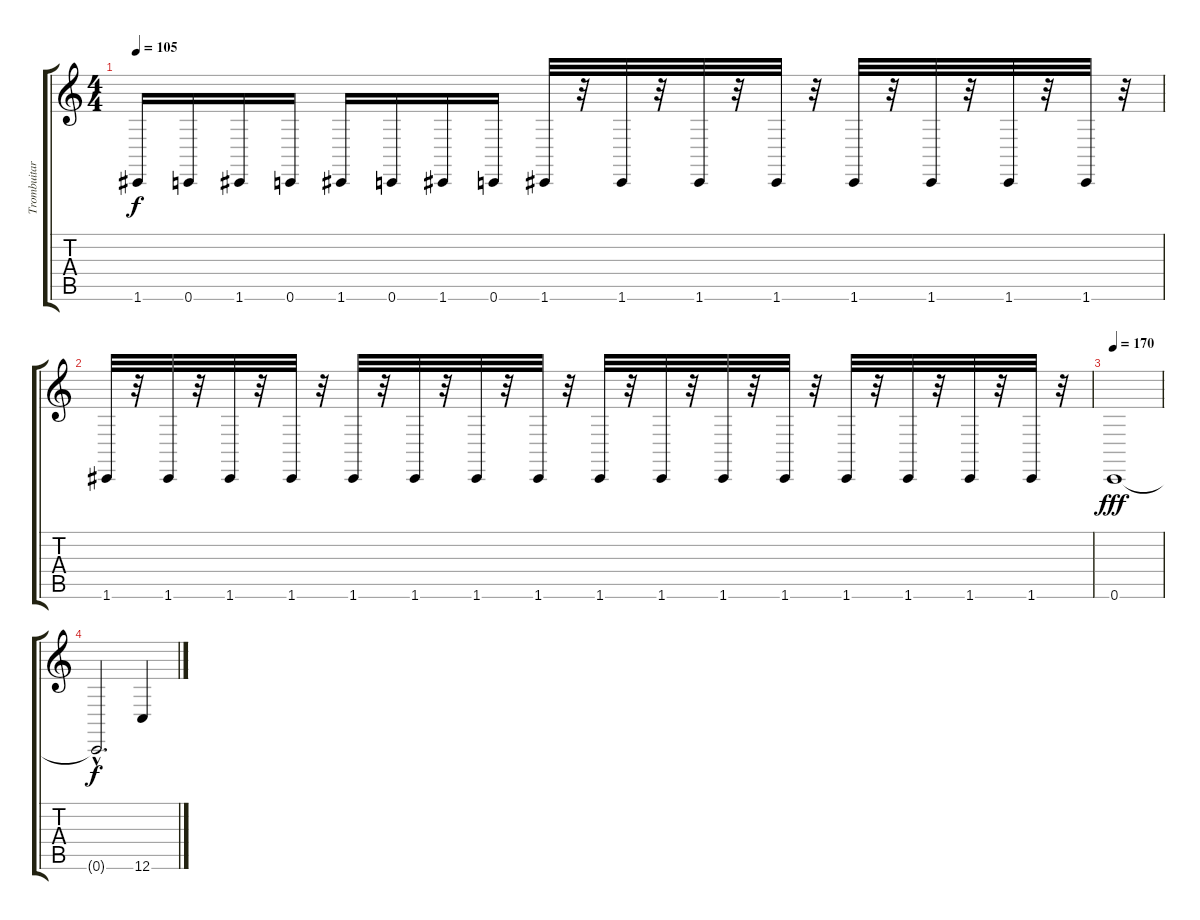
\track ("Trombuitar" "Trombuitar") {instrument trombone}
\staff {score tabs}
\tuning (D4 A3 F3 C3 G2 C2) {hide}
\ts (4 4)
\tempo 105
\clef g2
\ks c
1.6.16{dy f} 0.6.16 1.6.16 0.6.16 1.6.16 0.6.16 1.6.16 0.6.16 1.6.32 r.32 1.6.32 r.32 1.6.32 r.32 1.6.32 r.32 1.6.32 r.32 1.6.32 r.32 1.6.32 r.32 1.6.32 r.32 |
1.6.32 r.32 1.6.32 r.32 1.6.32 r.32 1.6.32 r.32 1.6.32 r.32 1.6.32 r.32 1.6.32 r.32 1.6.32 r.32 1.6.32 r.32 1.6.32 r.32 1.6.32 r.32 1.6.32 r.32 1.6.32 r.32 1.6.32 r.32 1.6.32 r.32 1.6.32 r.32 |
\tempo 170
0.6.1{dy fff volume 11 balance 8 instrument trombone} |
0.6{hac t}.2{d dy f} 12.6.4
